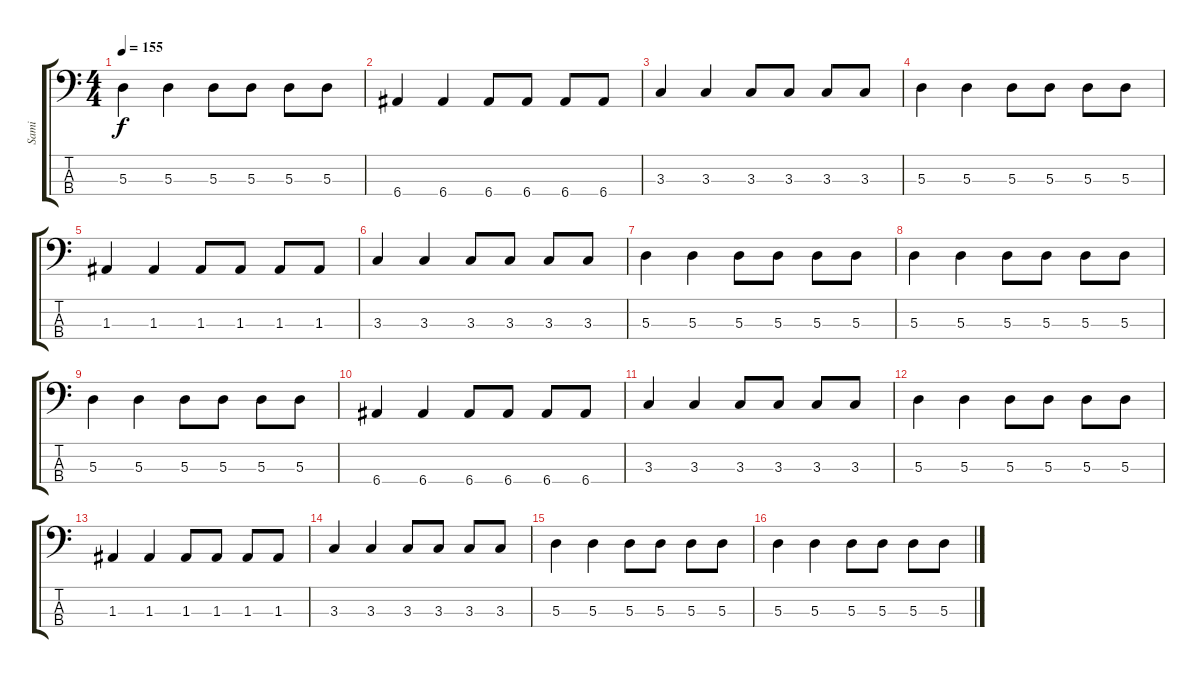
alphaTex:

\track ("Sami" "Sami") {instrument electricbasspick}
\staff {score tabs}
\tuning (G2 D2 A1 E1) {hide}
\ts (4 4)
\tempo 155
\clef f4
\ks c
5.3.4{dy f} 5.3.4 5.3.8 5.3.8 5.3.8 5.3.8 |
6.4.4 6.4.4 6.4.8 6.4.8 6.4.8 6.4.8 |
3.3.4 3.3.4 3.3.8 3.3.8 3.3.8 3.3.8 |
5.3.4 5.3.4 5.3.8 5.3.8 5.3.8 5.3.8 |
1.3.4 1.3.4 1.3.8 1.3.8 1.3.8 1.3.8 |
3.3.4 3.3.4 3.3.8 3.3.8 3.3.8 3.3.8 |
5.3.4 5.3.4 5.3.8 5.3.8 5.3.8 5.3.8 |
5.3.4 5.3.4 5.3.8 5.3.8 5.3.8 5.3.8 |
5.3.4 5.3.4 5.3.8 5.3.8 5.3.8 5.3.8 |
6.4.4 6.4.4 6.4.8 6.4.8 6.4.8 6.4.8 |
3.3.4 3.3.4 3.3.8 3.3.8 3.3.8 3.3.8 |
5.3.4 5.3.4 5.3.8 5.3.8 5.3.8 5.3.8 |
1.3.4 1.3.4 1.3.8 1.3.8 1.3.8 1.3.8 |
3.3.4 3.3.4 3.3.8 3.3.8 3.3.8 3.3.8 |
5.3.4 5.3.4 5.3.8 5.3.8 5.3.8 5.3.8 |
5.3.4 5.3.4 5.3.8 5.3.8 5.3.8 5.3.8
